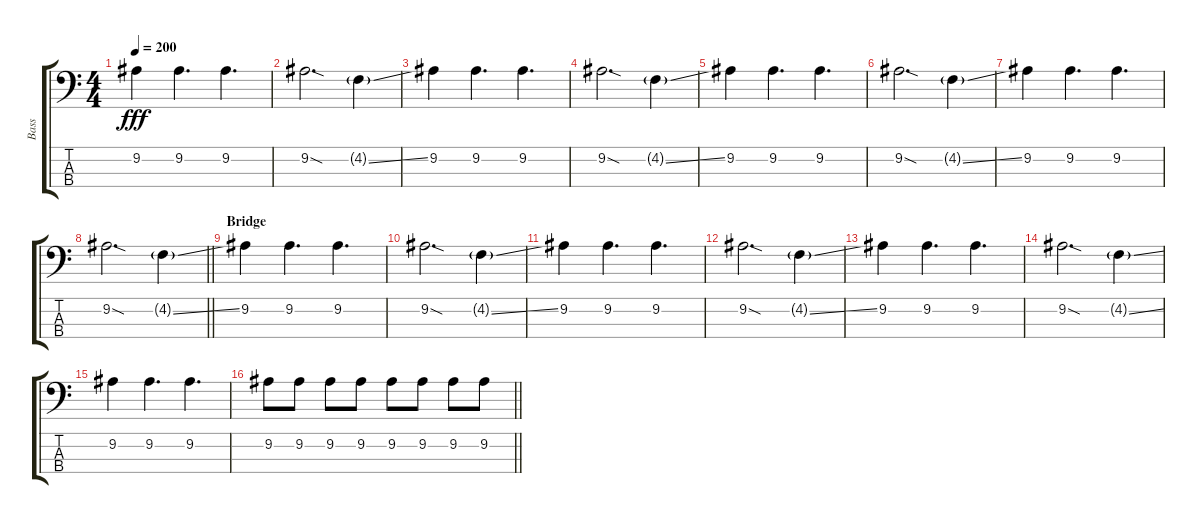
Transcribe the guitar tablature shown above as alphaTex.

\track ("Bass" "Bass") {instrument electricbassfinger}
\staff {score tabs}
\tuning (Gb2 Db2 Ab1 Db1) {hide}
\ts (4 4)
\tempo 200
\clef f4
\ks c
9.2.4{dy fff} 9.2.4{d} 9.2.4{d} |
9.2{sod}.2{d} 4.2{ss g}.4 |
9.2.4 9.2.4{d} 9.2.4{d} |
9.2{sod}.2{d} 4.2{ss g}.4 |
9.2.4 9.2.4{d} 9.2.4{d} |
9.2{sod}.2{d} 4.2{ss g}.4 |
9.2.4 9.2.4{d} 9.2.4{d} |
\barLineRight lightlight
9.2{sod}.2{d} 4.2{ss g}.4 |
\section ("" "Bridge")
9.2.4 9.2.4{d} 9.2.4{d} |
9.2{sod}.2{d} 4.2{ss g}.4 |
9.2.4 9.2.4{d} 9.2.4{d} |
9.2{sod}.2{d} 4.2{ss g}.4 |
9.2.4 9.2.4{d} 9.2.4{d} |
9.2{sod}.2{d} 4.2{ss g}.4 |
9.2.4 9.2.4{d} 9.2.4{d} |
\barLineRight lightlight
9.2.8 9.2.8 9.2.8 9.2.8 9.2.8 9.2.8 9.2.8 9.2.8
